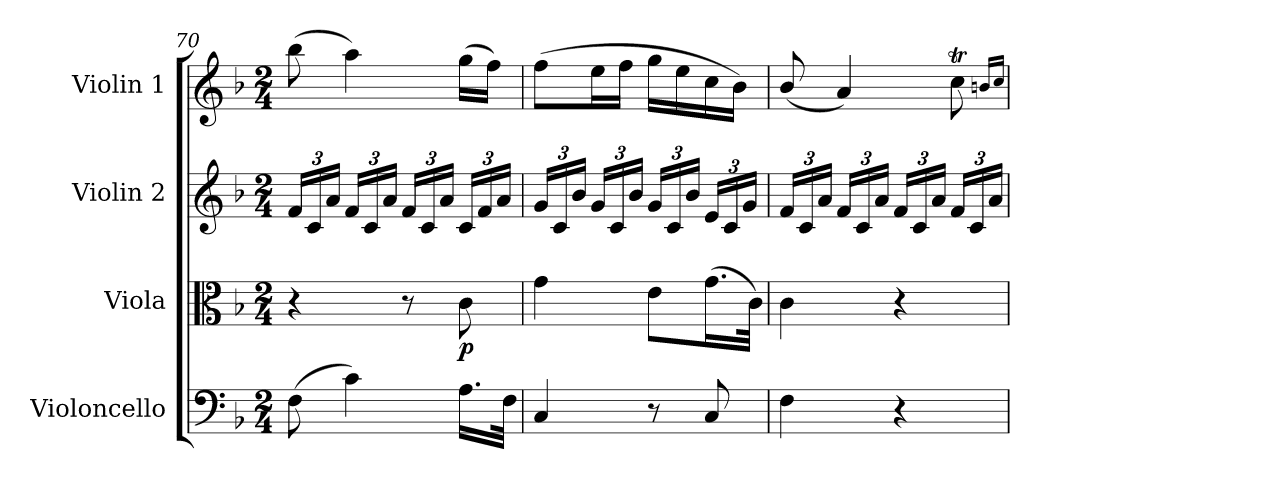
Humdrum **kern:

**kern	**kern	**dynam	**kern	**kern
*part4	*part3	*part3	*part2	*part1
*staff4	*staff3	*staff3	*staff2	*staff1
*I"Violoncello	*I"Viola	*	*I"Violin 2	*I"Violin 1
*I'Vc	*I'Vla	*	*I'Vln	*I'Vln
!!LO:LB:g=z
*clefF4	*clefC3	*	*clefG2	*clefG2
*k[b-]	*k[b-]	*	*k[b-]	*k[b-]
*M2/4	*M2/4	*	*M2/4	*M2/4
*	*	*	*Xbrackettup	*
=70	=70	=70	=70	=70
(8F\	4r	.	24f/LL	(8bb-\
.	.	.	24c/	.
.	.	.	24a/JJ	.
4c\)	.	.	24f/LL	4aa\)
.	.	.	24c/	.
.	.	.	24a/JJ	.
.	8r	.	24f/LL	.
.	.	.	24c/	.
.	.	.	24a/JJ	.
!	!	!LO:DY:b	!	!
16.A\LL	8c\	p	24c/LL	(16gg\LL
.	.	.	24f/	.
.	.	.	.	16ff\JJ)
.	.	.	24a/JJ	.
32F\JJk	.	.	.	.
=71	=71	=71	=71	=71
4C/	4g\	.	24g/LL	(8ff\L
.	.	.	24c/	.
.	.	.	24b-/JJ	.
.	.	.	24g/LL	16ee\L
.	.	.	24c/	.
.	.	.	.	16ff\JJ
.	.	.	24b-/JJ	.
8r	8e\L	.	24g/LL	16gg\LL
.	.	.	24c/	.
.	.	.	.	16ee\
.	.	.	24b-/JJ	.
8C/	(16.g\L	.	24e/LL	16cc\
.	.	.	24c/	.
.	.	.	.	16b-\JJ)
.	.	.	24g/JJ	.
.	32c\JJk)	.	.	.
!!LO:PB:g=z
=72	=72	=72	=72	=72
4F\	4c\	.	24f/LL	(<8b-/
.	.	.	24c/	.
.	.	.	24a/JJ	.
.	.	.	24f/LL	4a/)
.	.	.	24c/	.
.	.	.	24a/JJ	.
4r	4r	.	24f/LL	.
.	.	.	24c/	.
.	.	.	24a/JJ	.
.	.	.	24f/LL	8ccT\
.	.	.	24c/	.
.	.	.	24a/JJ	.
.	.	.	.	16qbn/LL
.	.	.	.	16qcc/JJ
=	=	=	=	=
*-	*-	*-	*-	*-
